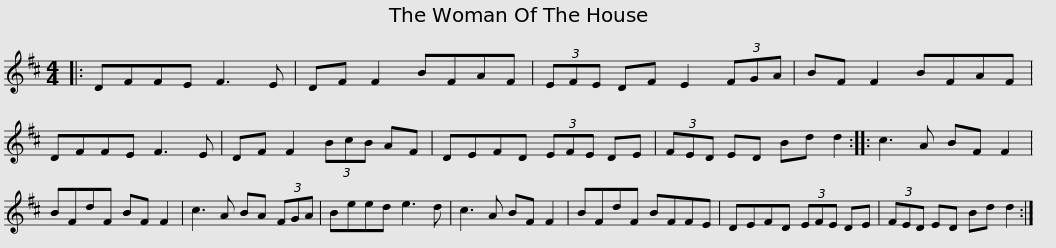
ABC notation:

X:1
L:1/8
M:4/4
I:linebreak $
K:D
V:1 treble
V:1
|: DFFE F3 E | DF F2 BFAF | (3EFE DF E2 (3FGA | BF F2 BFAF | DFFE F3 E |$ %5
 DF F2 (3BcB AF | DEFD (3EFE DE | (3FED ED Bd d2 :: c3 A BF F2 | BFdF BF F2 |$ %10
 c3 A BA (3FGA | Beed e3 d | c3 A BF F2 | BFdF BFFE | DEFD (3EFE DE |$ %15
 (3FED ED Bd d2 :| %16
